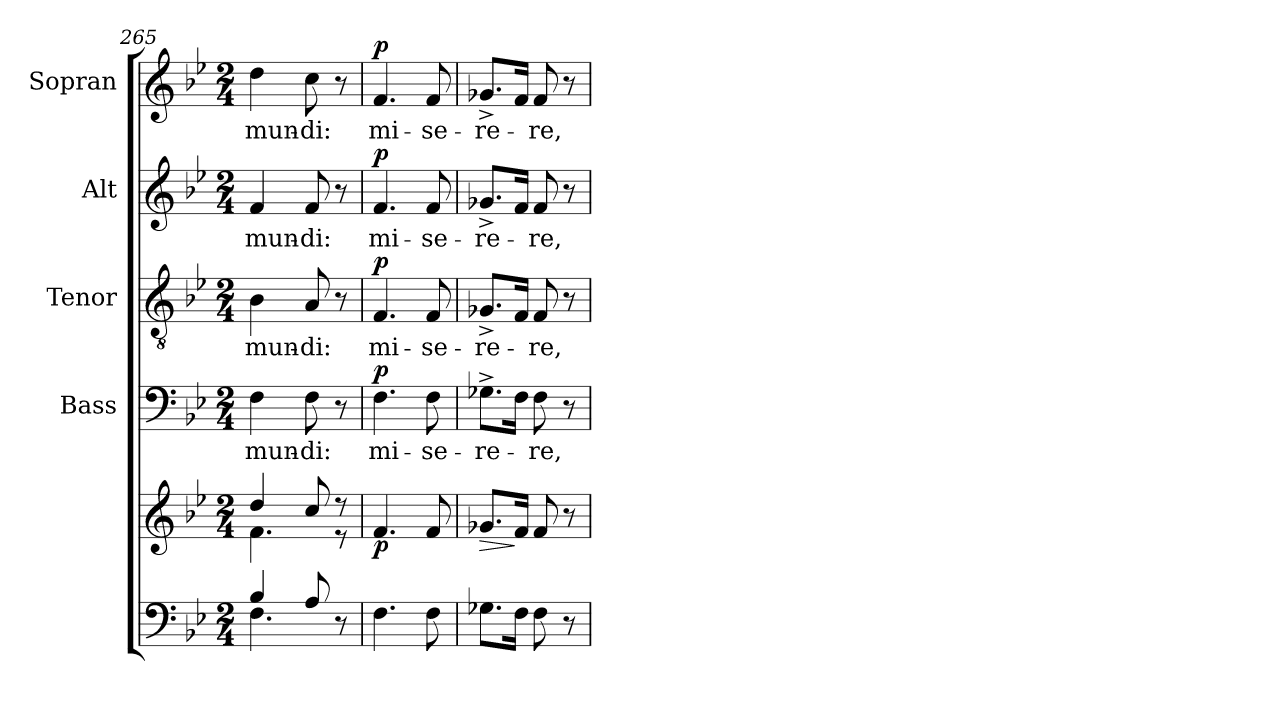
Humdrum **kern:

**kern	**kern	**dynam	**kern	**text	**dynam	**kern	**text	**dynam	**kern	**text	**dynam	**kern	**text	**dynam
*part5	*part5	*part5	*part4	*part4	*part4	*part3	*part3	*part3	*part2	*part2	*part2	*part1	*part1	*part1
*staff6	*staff5	*staff5/6	*staff4	*staff4	*staff4	*staff3	*staff3	*staff3	*staff2	*staff2	*staff2	*staff1	*staff1	*staff1
*	*	*	*I"Bass	*	*	*I"Tenor	*	*	*I"Alt	*	*	*I"Sopran	*	*
*	*	*	*I'B.	*	*	*I'T.	*	*	*I'A.	*	*	*I'S.	*	*
*clefF4	*clefG2	*	*clefF4	*	*	*clefGv2	*	*	*clefG2	*	*	*clefG2	*	*
*k[b-e-]	*k[b-e-]	*	*k[b-e-]	*	*	*k[b-e-]	*	*	*k[b-e-]	*	*	*k[b-e-]	*	*
*B-:	*B-:	*	*B-:	*	*	*B-:	*	*	*B-:	*	*	*B-:	*	*
*M2/4	*M2/4	*	*M2/4	*	*	*M2/4	*	*	*M2/4	*	*	*M2/4	*	*
=265	=265	=265	=265	=265	=265	=265	=265	=265	=265	=265	=265	=265	=265	=265
*^	*^	*	*	*	*	*	*	*	*	*	*	*	*	*
!	!	!	!	!	!	!LO:LY:b	!	!	!LO:LY:b	!	!	!LO:LY:b	!	!	!LO:LY:b	!
4B-/	4.F\	4dd/	4.f\	.	4F\	mun-	.	4B-\	mun-	.	4f/	mun-	.	4dd\	mun-	.
!	!	!	!	!	!	!LO:LY:b	!	!	!LO:LY:b	!	!	!LO:LY:b	!	!	!LO:LY:b	!
8A/	.	8cc/	.	.	8F\	-di:	.	8A/	-di:	.	8f/	-di:	.	8cc\	-di:	.
8r	8ryy	8r	8r	.	8r	.	.	8r	.	.	8r	.	.	8r	.	.
=266	=266	=266	=266	=266	=266	=266	=266	=266	=266	=266	=266	=266	=266	=266	=266	=266
!	!	!	!	!LO:DY:b	!	!LO:LY:b	!LO:DY:a	!	!LO:LY:b	!LO:DY:a	!	!LO:LY:b	!LO:DY:a	!	!LO:LY:b	!LO:DY:a
*v	*v	*	*	*	*	*	*	*	*	*	*	*	*	*	*	*
*	*v	*v	*	*	*	*	*	*	*	*	*	*	*	*	*
4.F\	4.f/	p	4.F\	mi-	p	4.F/	mi-	p	4.f/	mi-	p	4.f/	mi-	p
!	!	!	!	!LO:LY:b	!	!	!LO:LY:b	!	!	!LO:LY:b	!	!	!LO:LY:b	!
8F\	8f/	.	8F\	-se-	.	8F/	-se-	.	8f/	-se-	.	8f/	-se-	.
=267	=267	=267	=267	=267	=267	=267	=267	=267	=267	=267	=267	=267	=267	=267
!	!	!LO:HP:b	!	!LO:LY:b	!	!	!LO:LY:b	!	!	!LO:LY:b	!	!	!LO:LY:b	!
8.G-X\L	8.g-X/L	>	8.G-X^>\L	-re-	.	8.G-X^</L	-re-	.	8.g-X^</L	-re-	.	8.g-X^</L	-re-	.
16F\Jk	16f/Jk	]	16F\Jk	.	.	16F/Jk	.	.	16f/Jk	.	.	16f/Jk	.	.
!	!	!	!	!LO:LY:b	!	!	!LO:LY:b	!	!	!LO:LY:b	!	!	!LO:LY:b	!
8F\	8f/	.	8F\	-re,	.	8F/	-re,	.	8f/	-re,	.	8f/	-re,	.
8r	8r	.	8r	.	.	8r	.	.	8r	.	.	8r	.	.
=	=	=	=	=	=	=	=	=	=	=	=	=	=	=
*-	*-	*-	*-	*-	*-	*-	*-	*-	*-	*-	*-	*-	*-	*-
